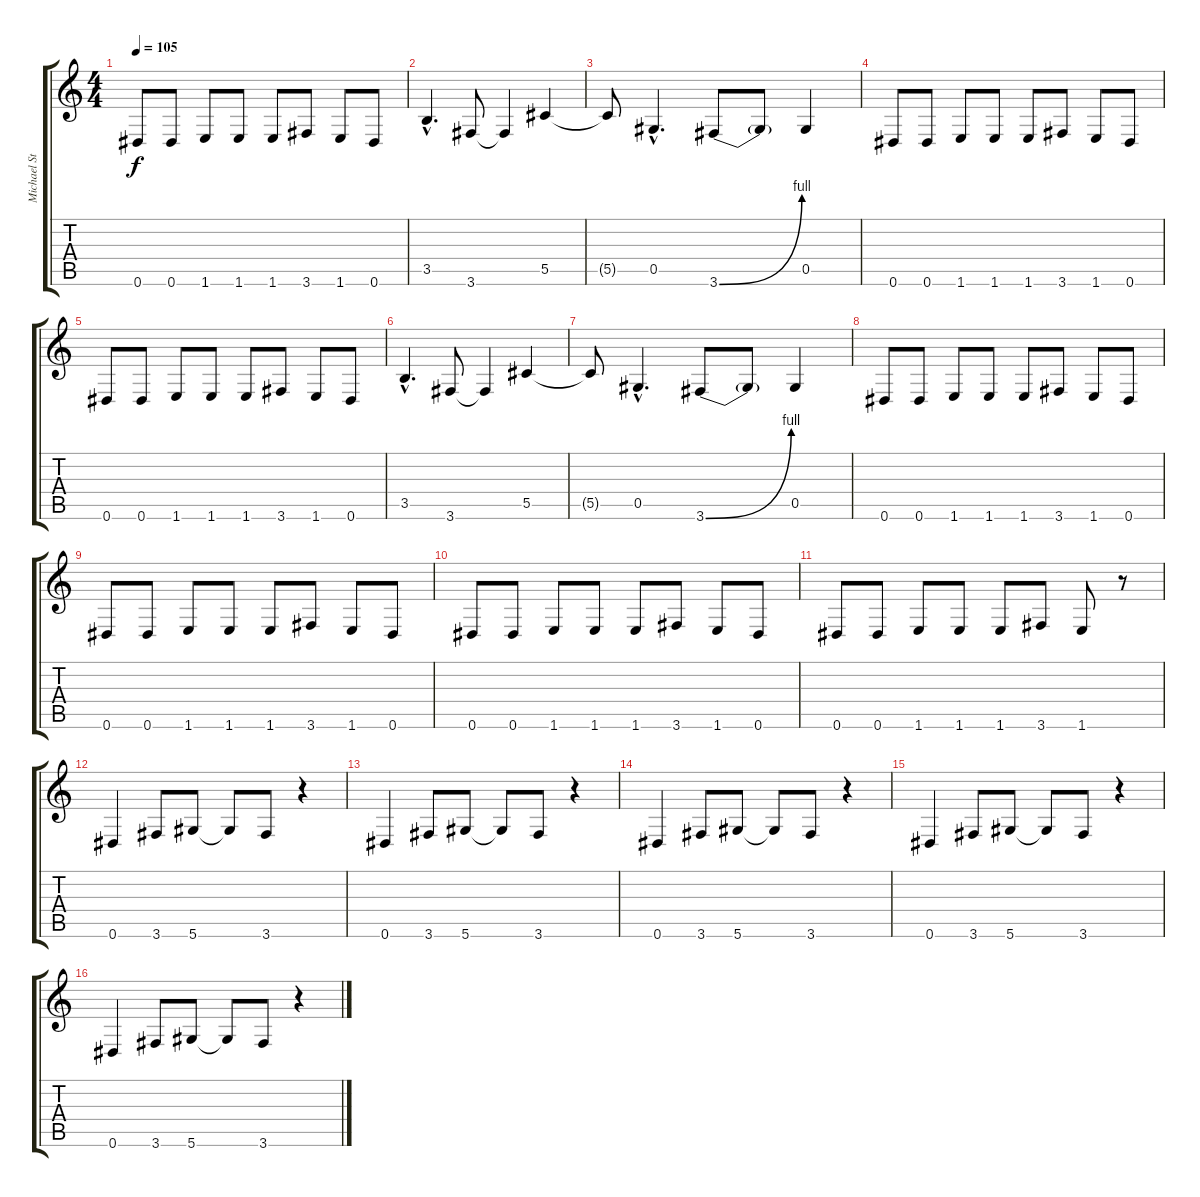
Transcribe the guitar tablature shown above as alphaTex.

\track ("Michael Starr - Bass" "Michael St") {instrument electricbassfinger}
\staff {score tabs}
\tuning (Eb4 Bb3 Gb3 Db3 Ab2 Eb2) {hide}
\ts (4 4)
\tempo 105
\clef g2
\ks c
0.6.8{dy f} 0.6.8 1.6.8 1.6.8 1.6.8 3.6.8 1.6.8 0.6.8 |
3.5{hac}.4{d} 3.6.8 3.6{t}.4 5.5.4 |
5.5{t}.8 0.5{hac}.4{d} 3.6{be (bend 0 0 60 4)}.8 3.6{t}.8 0.5.4 |
0.6.8 0.6.8 1.6.8 1.6.8 1.6.8 3.6.8 1.6.8 0.6.8 |
0.6.8 0.6.8 1.6.8 1.6.8 1.6.8 3.6.8 1.6.8 0.6.8 |
3.5{hac}.4{d} 3.6.8 3.6{t}.4 5.5.4 |
5.5{t}.8 0.5{hac}.4{d} 3.6{be (bend 0 0 60 4)}.8 3.6{t}.8 0.5.4 |
0.6.8 0.6.8 1.6.8 1.6.8 1.6.8 3.6.8 1.6.8 0.6.8 |
0.6.8 0.6.8 1.6.8 1.6.8 1.6.8 3.6.8 1.6.8 0.6.8 |
0.6.8 0.6.8 1.6.8 1.6.8 1.6.8 3.6.8 1.6.8 0.6.8 |
0.6.8 0.6.8 1.6.8 1.6.8 1.6.8 3.6.8 1.6.8 r.8 |
0.6.4 3.6.8 5.6.8 5.6{t}.8 3.6.8 r.4 |
0.6.4 3.6.8 5.6.8 5.6{t}.8 3.6.8 r.4 |
0.6.4 3.6.8 5.6.8 5.6{t}.8 3.6.8 r.4 |
0.6.4 3.6.8 5.6.8 5.6{t}.8 3.6.8 r.4 |
0.6.4 3.6.8 5.6.8 5.6{t}.8 3.6.8 r.4
